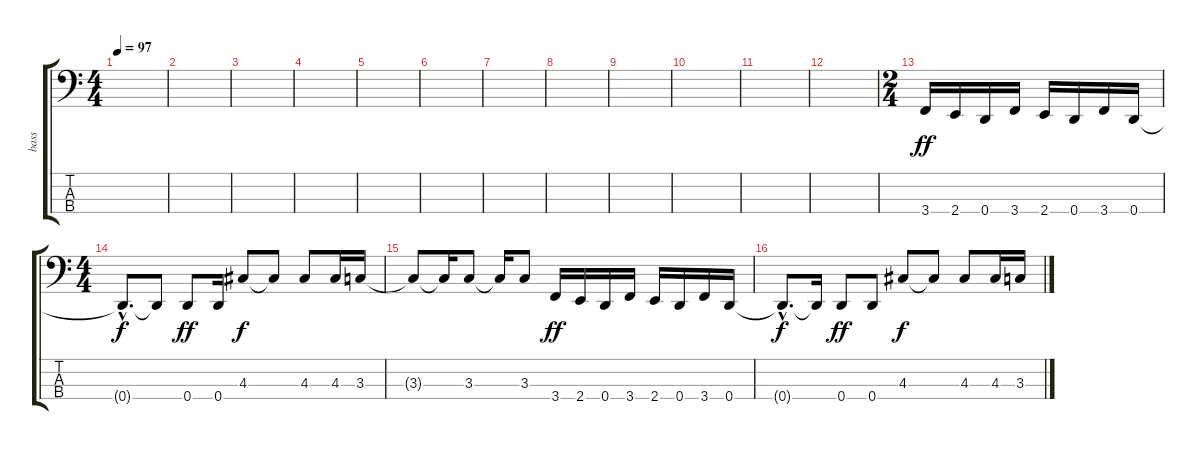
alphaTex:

\track ("bass" "bass") {instrument electricbassfinger}
\staff {score tabs}
\tuning (G2 D2 A1 D1) {hide}
\ts (4 4)
\tempo 97
\clef f4
\ks c
|
|
|
|
|
|
|
|
|
|
|
|
\ts (2 4)
3.4.16{dy ff} 2.4.16 0.4.16 3.4.16 2.4.16 0.4.16 3.4.16 0.4.16 |
\ts (4 4)
0.4{hac t}.8{d dy f} 0.4{t}.8 0.4.8{dy ff} 0.4.16 4.3.8{dy f} 4.3{t}.8 4.3.8 4.3.16 3.3.16 |
3.3{t}.8 3.3{t}.16 3.3.8 3.3{t}.16 3.3.8 3.4.16{dy ff} 2.4.16 0.4.16 3.4.16 2.4.16 0.4.16 3.4.16 0.4.16 |
0.4{hac t}.8{d dy f} 0.4{t}.16 0.4.8{dy ff} 0.4.8 4.3.8{dy f} 4.3{t}.8 4.3.8 4.3.16 3.3.16
